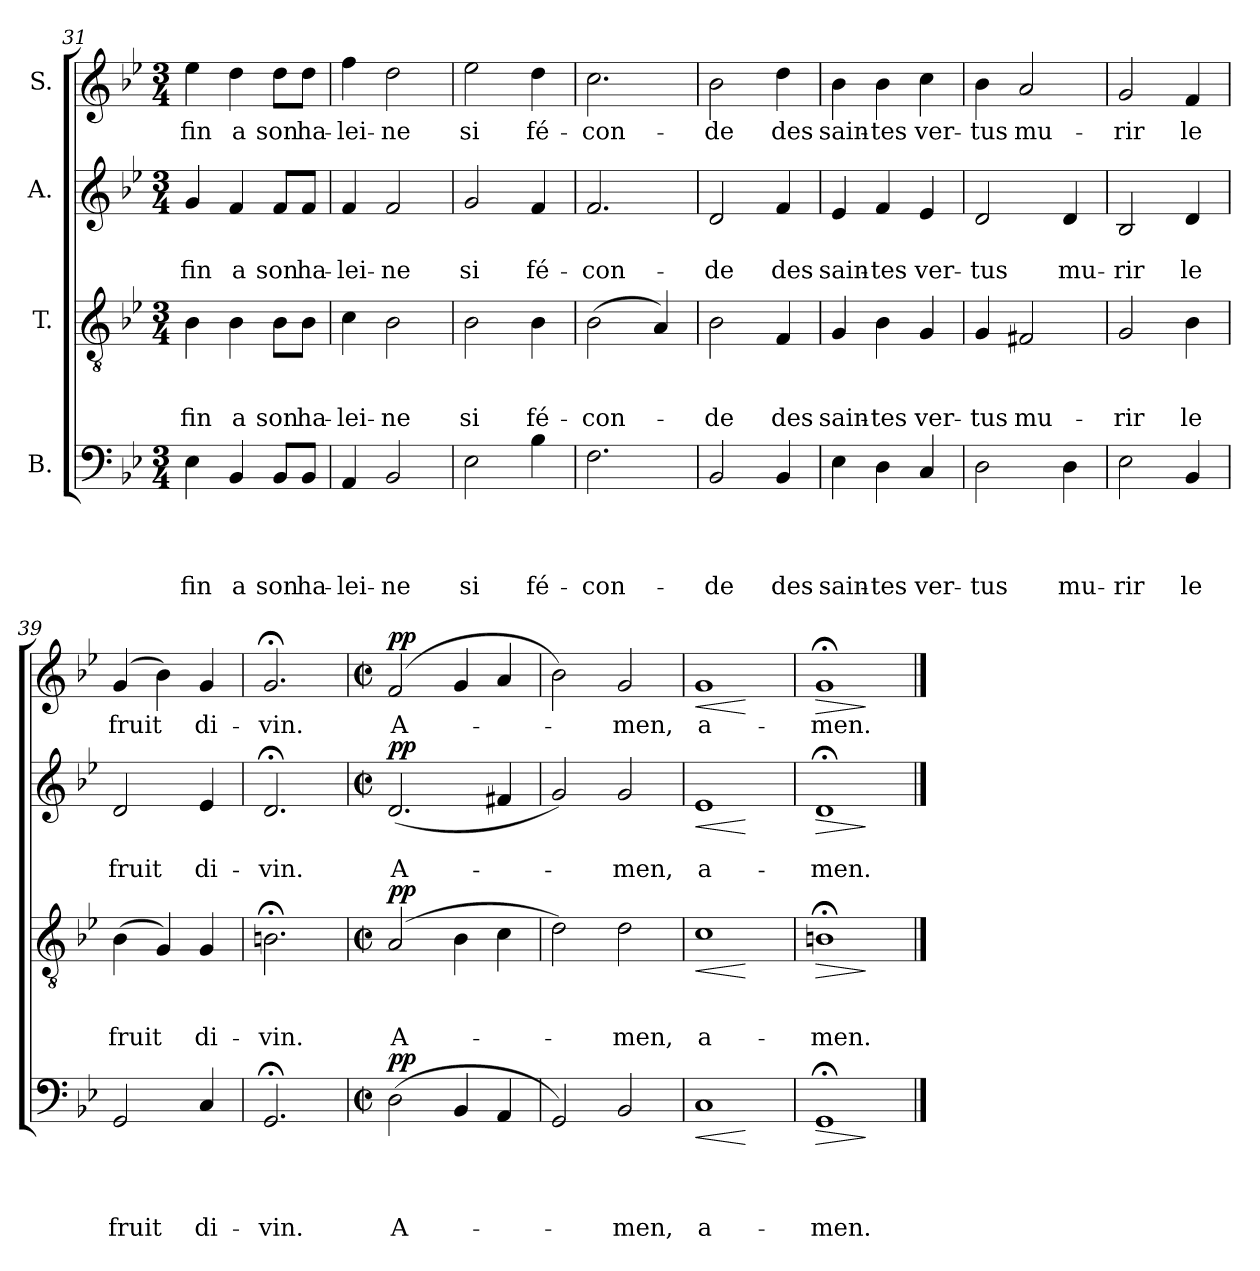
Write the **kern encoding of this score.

**kern	**text	**text	**text	**text	**dynam	**kern	**text	**text	**text	**dynam	**kern	**text	**text	**dynam	**kern	**text	**dynam
*part4	*part4	*part4	*part4	*part4	*part4	*part3	*part3	*part3	*part3	*part3	*part2	*part2	*part2	*part2	*part1	*part1	*part1
*staff4	*staff4	*staff4	*staff4	*staff4	*staff4	*staff3	*staff3	*staff3	*staff3	*staff3	*staff2	*staff2	*staff2	*staff2	*staff1	*staff1	*staff1
*I"B.	*	*	*	*	*	*I"T.	*	*	*	*	*I"A.	*	*	*	*I"S.	*	*
*clefF4	*	*	*	*	*	*clefGv2	*	*	*	*	*clefG2	*	*	*	*clefG2	*	*
*k[b-e-]	*	*	*	*	*	*k[b-e-]	*	*	*	*	*k[b-e-]	*	*	*	*k[b-e-]	*	*
*B-:	*	*	*	*	*	*B-:	*	*	*	*	*B-:	*	*	*	*B-:	*	*
*M3/4	*	*	*	*	*	*M3/4	*	*	*	*	*M3/4	*	*	*	*M3/4	*	*
=31	=31	=31	=31	=31	=31	=31	=31	=31	=31	=31	=31	=31	=31	=31	=31	=31	=31
!	!	!	!	!LO:LY:b	!	!	!	!	!LO:LY:b	!	!	!	!LO:LY:b	!	!	!LO:LY:b	!
4E-\	.	.	.	-fin	.	4B-\	.	.	-fin	.	4g/	.	-fin	.	4ee-\	-fin	.
!	!	!	!	!LO:LY:b	!	!	!	!	!LO:LY:b	!	!	!	!LO:LY:b	!	!	!LO:LY:b	!
4BB-/	.	.	.	a	.	4B-\	.	.	a	.	4f/	.	a	.	4dd\	a	.
!	!	!	!	!LO:LY:b	!	!	!	!	!LO:LY:b	!	!	!	!LO:LY:b	!	!	!LO:LY:b	!
8BB-/L	.	.	.	son	.	8B-\L	.	.	son	.	8f/L	.	son	.	8dd\L	son	.
!	!	!	!	!LO:LY:b	!	!	!	!	!LO:LY:b	!	!	!	!LO:LY:b	!	!	!LO:LY:b	!
8BB-/J	.	.	.	ha-	.	8B-\J	.	.	ha-	.	8f/J	.	ha-	.	8dd\J	ha-	.
=32	=32	=32	=32	=32	=32	=32	=32	=32	=32	=32	=32	=32	=32	=32	=32	=32	=32
!	!	!	!	!LO:LY:b	!	!	!	!	!LO:LY:b	!	!	!	!LO:LY:b	!	!	!LO:LY:b	!
4AA/	.	.	.	-lei-	.	4c\	.	.	-lei-	.	4f/	.	-lei-	.	4ff\	-lei-	.
!	!	!	!	!LO:LY:b	!	!	!	!	!LO:LY:b	!	!	!	!LO:LY:b	!	!	!LO:LY:b	!
2BB-/	.	.	.	-ne	.	2B-\	.	.	-ne	.	2f/	.	-ne	.	2dd\	-ne	.
=33	=33	=33	=33	=33	=33	=33	=33	=33	=33	=33	=33	=33	=33	=33	=33	=33	=33
!	!	!	!	!LO:LY:b	!	!	!	!	!LO:LY:b	!	!	!	!LO:LY:b	!	!	!LO:LY:b	!
2E-\	.	.	.	si	.	2B-\	.	.	si	.	2g/	.	si	.	2ee-\	si	.
!	!	!	!	!LO:LY:b	!	!	!	!	!LO:LY:b	!	!	!	!LO:LY:b	!	!	!LO:LY:b	!
4B-\	.	.	.	fé-	.	4B-\	.	.	fé-	.	4f/	.	fé-	.	4dd\	fé-	.
=34	=34	=34	=34	=34	=34	=34	=34	=34	=34	=34	=34	=34	=34	=34	=34	=34	=34
!	!	!	!	!LO:LY:b	!	!	!	!	!LO:LY:b	!	!	!	!LO:LY:b	!	!	!LO:LY:b	!
2.F\	.	.	.	-con-	.	(>2B-\	.	.	-con-	.	2.f/	.	-con-	.	2.cc\	-con-	.
.	.	.	.	.	.	4A/)	.	.	.	.	.	.	.	.	.	.	.
=35	=35	=35	=35	=35	=35	=35	=35	=35	=35	=35	=35	=35	=35	=35	=35	=35	=35
!	!	!	!	!LO:LY:b	!	!	!	!	!LO:LY:b	!	!	!	!LO:LY:b	!	!	!LO:LY:b	!
2BB-/	.	.	.	-de	.	2B-\	.	.	-de	.	2d/	.	-de	.	2b-\	-de	.
!	!	!	!	!LO:LY:b	!	!	!	!	!LO:LY:b	!	!	!	!LO:LY:b	!	!	!LO:LY:b	!
4BB-/	.	.	.	des	.	4F/	.	.	des	.	4f/	.	des	.	4dd\	des	.
=36	=36	=36	=36	=36	=36	=36	=36	=36	=36	=36	=36	=36	=36	=36	=36	=36	=36
!	!	!	!	!LO:LY:b	!	!	!	!	!LO:LY:b	!	!	!	!LO:LY:b	!	!	!LO:LY:b	!
4E-\	.	.	.	sain-	.	4G/	.	.	sain-	.	4e-/	.	sain-	.	4b-\	sain-	.
!	!	!	!	!LO:LY:b	!	!	!	!	!LO:LY:b	!	!	!	!LO:LY:b	!	!	!LO:LY:b	!
4D\	.	.	.	-tes	.	4B-\	.	.	-tes	.	4f/	.	-tes	.	4b-\	-tes	.
!	!	!	!	!LO:LY:b	!	!	!	!	!LO:LY:b	!	!	!	!LO:LY:b	!	!	!LO:LY:b	!
4C/	.	.	.	ver-	.	4G/	.	.	ver-	.	4e-/	.	ver-	.	4cc\	ver-	.
!!LO:PB:g=z
=37	=37	=37	=37	=37	=37	=37	=37	=37	=37	=37	=37	=37	=37	=37	=37	=37	=37
!	!	!	!	!LO:LY:b	!	!	!	!	!LO:LY:b	!	!	!	!LO:LY:b	!	!	!LO:LY:b	!
2D\	.	.	.	-tus	.	4G/	.	.	-tus	.	2d/	.	-tus	.	4b-\	-tus	.
!	!	!	!	!	!	!	!	!	!LO:LY:b	!	!	!	!	!	!	!LO:LY:b	!
.	.	.	.	.	.	2F#X/	.	.	mu-	.	.	.	.	.	2a/	mu-	.
!	!	!	!	!LO:LY:b	!	!	!	!	!	!	!	!	!LO:LY:b	!	!	!	!
4D\	.	.	.	mu-	.	.	.	.	.	.	4d/	.	mu-	.	.	.	.
=38	=38	=38	=38	=38	=38	=38	=38	=38	=38	=38	=38	=38	=38	=38	=38	=38	=38
!	!	!	!	!LO:LY:b	!	!	!	!	!LO:LY:b	!	!	!	!LO:LY:b	!	!	!LO:LY:b	!
2E-\	.	.	.	-rir	.	2G/	.	.	-rir	.	2B-/	.	-rir	.	2g/	-rir	.
!	!	!	!	!LO:LY:b	!	!	!	!	!LO:LY:b	!	!	!	!LO:LY:b	!	!	!LO:LY:b	!
4BB-/	.	.	.	le	.	4B-\	.	.	le	.	4d/	.	le	.	4f/	le	.
=39	=39	=39	=39	=39	=39	=39	=39	=39	=39	=39	=39	=39	=39	=39	=39	=39	=39
!	!	!	!	!LO:LY:b	!	!	!	!	!LO:LY:b	!	!	!	!LO:LY:b	!	!	!LO:LY:b	!
2GG/	.	.	.	fruit	.	(>4B-\	.	.	fruit	.	2d/	.	fruit	.	(>4g/	fruit	.
.	.	.	.	.	.	4G/)	.	.	.	.	.	.	.	.	4b-\)	.	.
!	!	!	!	!LO:LY:b	!	!	!	!	!LO:LY:b	!	!	!	!LO:LY:b	!	!	!LO:LY:b	!
4C/	.	.	.	di-	.	4G/	.	.	di-	.	4e-/	.	di-	.	4g/	di-	.
=40	=40	=40	=40	=40	=40	=40	=40	=40	=40	=40	=40	=40	=40	=40	=40	=40	=40
!	!	!	!	!LO:LY:b	!	!	!	!	!LO:LY:b	!	!	!	!LO:LY:b	!	!	!LO:LY:b	!
2.GG;</	.	.	.	-vin.	.	2.Bn;<\	.	.	-vin.	.	2.d;</	.	-vin.	.	2.g;</	-vin.	.
=41	=41	=41	=41	=41	=41	=41	=41	=41	=41	=41	=41	=41	=41	=41	=41	=41	=41
*M2/2	*	*	*	*	*	*M2/2	*	*	*	*	*M2/2	*	*	*	*M2/2	*	*
*met(c|)	*	*	*	*	*	*met(c|)	*	*	*	*	*met(c|)	*	*	*	*met(c|)	*	*
!	!	!	!	!LO:LY:b	!LO:DY:a	!	!	!	!LO:LY:b	!LO:DY:a	!	!	!LO:LY:b	!LO:DY:a	!	!LO:LY:b	!LO:DY:a
(>2D\	.	.	.	A-	pp	(>2A/	.	.	A-	pp	(>2.d/	.	A-	pp	(>2f/	A-	pp
4BB-/	.	.	.	.	.	4B-\	.	.	.	.	.	.	.	.	4g/	.	.
4AA/	.	.	.	.	.	4c\	.	.	.	.	4f#X/	.	.	.	4a/	.	.
=42	=42	=42	=42	=42	=42	=42	=42	=42	=42	=42	=42	=42	=42	=42	=42	=42	=42
2GG/)	.	.	.	.	.	2d\)	.	.	.	.	2g/)	.	.	.	2b-\)	.	.
!	!	!	!	!LO:LY:b	!	!	!	!	!LO:LY:b	!	!	!	!LO:LY:b	!	!	!LO:LY:b	!
2BB-/	.	.	.	-men,	.	2d\	.	.	-men,	.	2g/	.	-men,	.	2g/	-men,	.
=43	=43	=43	=43	=43	=43	=43	=43	=43	=43	=43	=43	=43	=43	=43	=43	=43	=43
!	!	!	!	!LO:LY:b	!LO:HP:b	!	!	!	!LO:LY:b	!LO:HP:b	!	!	!LO:LY:b	!LO:HP:b	!	!LO:LY:b	!LO:HP:b
1C	.	.	.	a-	<	1c	.	.	a-	<	1e-	.	a-	<	1g	a-	<
.	.	.	.	.	[	.	.	.	.	[	.	.	.	[	.	.	[
=44	=44	=44	=44	=44	=44	=44	=44	=44	=44	=44	=44	=44	=44	=44	=44	=44	=44
!	!	!	!	!LO:LY:b	!LO:HP:b	!	!	!	!LO:LY:b	!LO:HP:b	!	!	!LO:LY:b	!LO:HP:b	!	!LO:LY:b	!LO:HP:b
1GG;<	.	.	.	-men.	>	1Bn;	.	.	-men.	>	1d;<	.	-men.	>	1g;<	-men.	>
.	.	.	.	.	]	.	.	.	.	]	.	.	.	]	.	.	]
==	==	==	==	==	==	==	==	==	==	==	==	==	==	==	==	==	==
*-	*-	*-	*-	*-	*-	*-	*-	*-	*-	*-	*-	*-	*-	*-	*-	*-	*-
